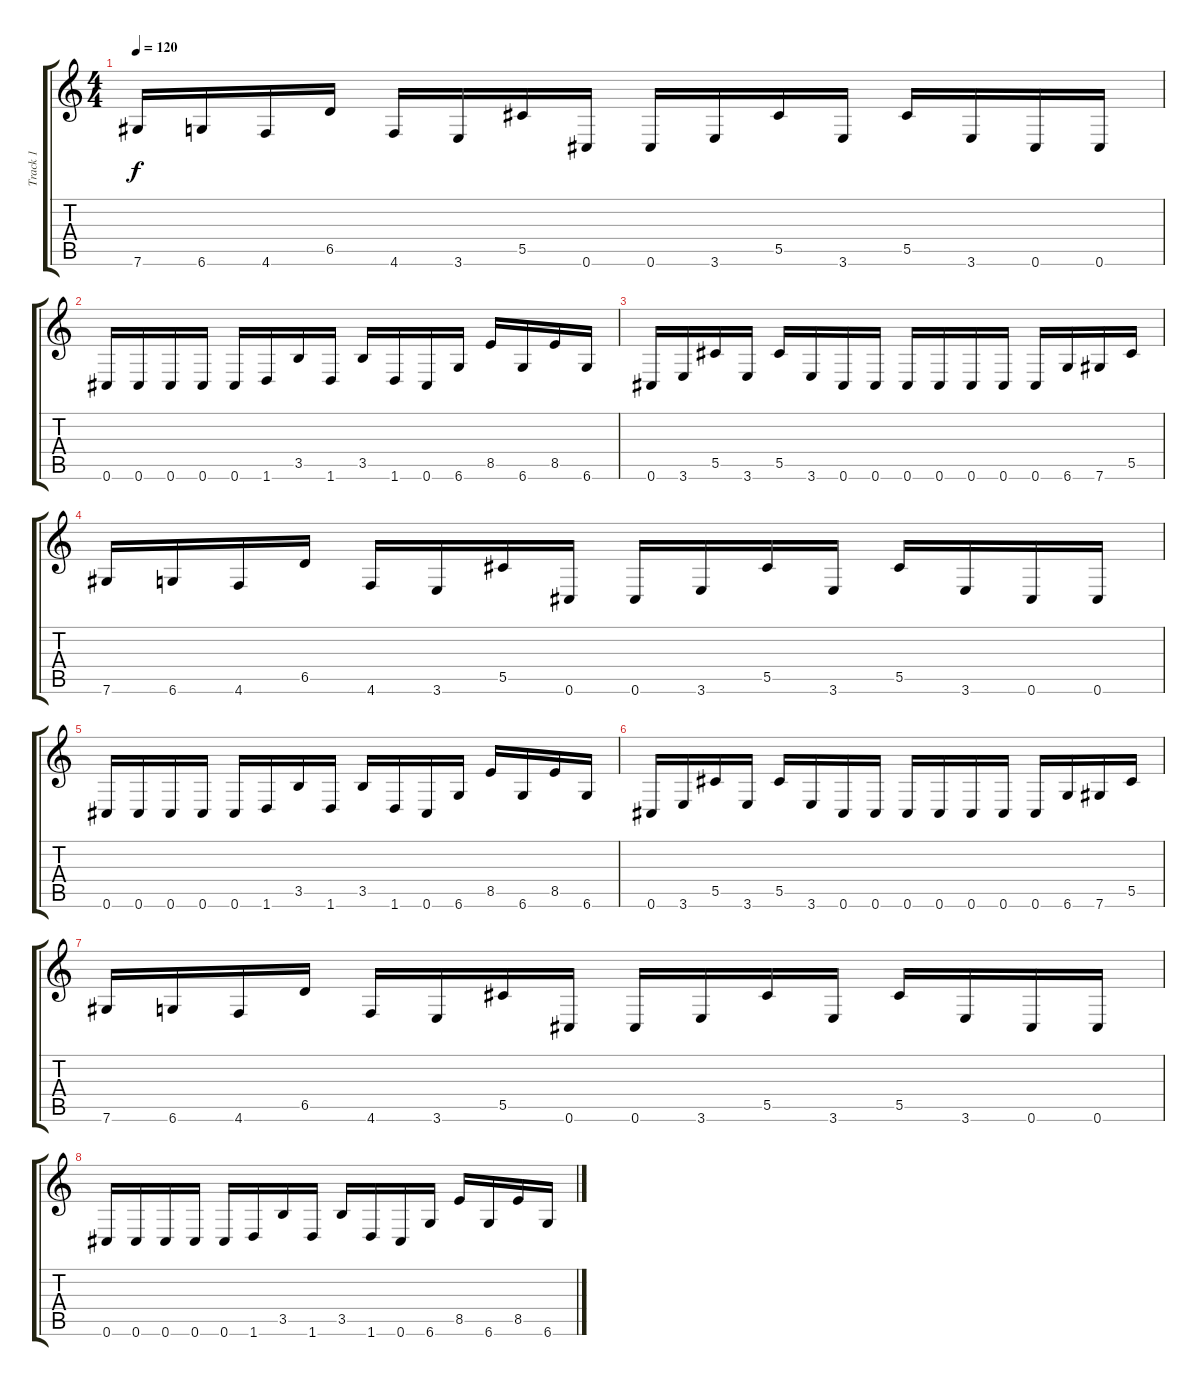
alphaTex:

\track ("Track 1" "Track 1") {instrument distortionguitar}
\staff {score tabs}
\tuning (Eb4 Bb3 Gb3 Db3 Ab2 Db2) {hide}
\ts (4 4)
\tempo 120
\clef g2
\ks c
7.6.16{dy f} 6.6.16 4.6.16 6.5.16 4.6.16 3.6.16 5.5.16 0.6.16 0.6.16 3.6.16 5.5.16 3.6.16 5.5.16 3.6.16 0.6.16 0.6.16 |
0.6.16 0.6.16 0.6.16 0.6.16 0.6.16 1.6.16 3.5.16 1.6.16 3.5.16 1.6.16 0.6.16 6.6.16 8.5.16 6.6.16 8.5.16 6.6.16 |
0.6.16 3.6.16 5.5.16 3.6.16 5.5.16 3.6.16 0.6.16 0.6.16 0.6.16 0.6.16 0.6.16 0.6.16 0.6.16 6.6.16 7.6.16 5.5.16 |
7.6.16 6.6.16 4.6.16 6.5.16 4.6.16 3.6.16 5.5.16 0.6.16 0.6.16 3.6.16 5.5.16 3.6.16 5.5.16 3.6.16 0.6.16 0.6.16 |
0.6.16 0.6.16 0.6.16 0.6.16 0.6.16 1.6.16 3.5.16 1.6.16 3.5.16 1.6.16 0.6.16 6.6.16 8.5.16 6.6.16 8.5.16 6.6.16 |
0.6.16 3.6.16 5.5.16 3.6.16 5.5.16 3.6.16 0.6.16 0.6.16 0.6.16 0.6.16 0.6.16 0.6.16 0.6.16 6.6.16 7.6.16 5.5.16 |
7.6.16 6.6.16 4.6.16 6.5.16 4.6.16 3.6.16 5.5.16 0.6.16 0.6.16 3.6.16 5.5.16 3.6.16 5.5.16 3.6.16 0.6.16 0.6.16 |
0.6.16 0.6.16 0.6.16 0.6.16 0.6.16 1.6.16 3.5.16 1.6.16 3.5.16 1.6.16 0.6.16 6.6.16 8.5.16 6.6.16 8.5.16 6.6.16
